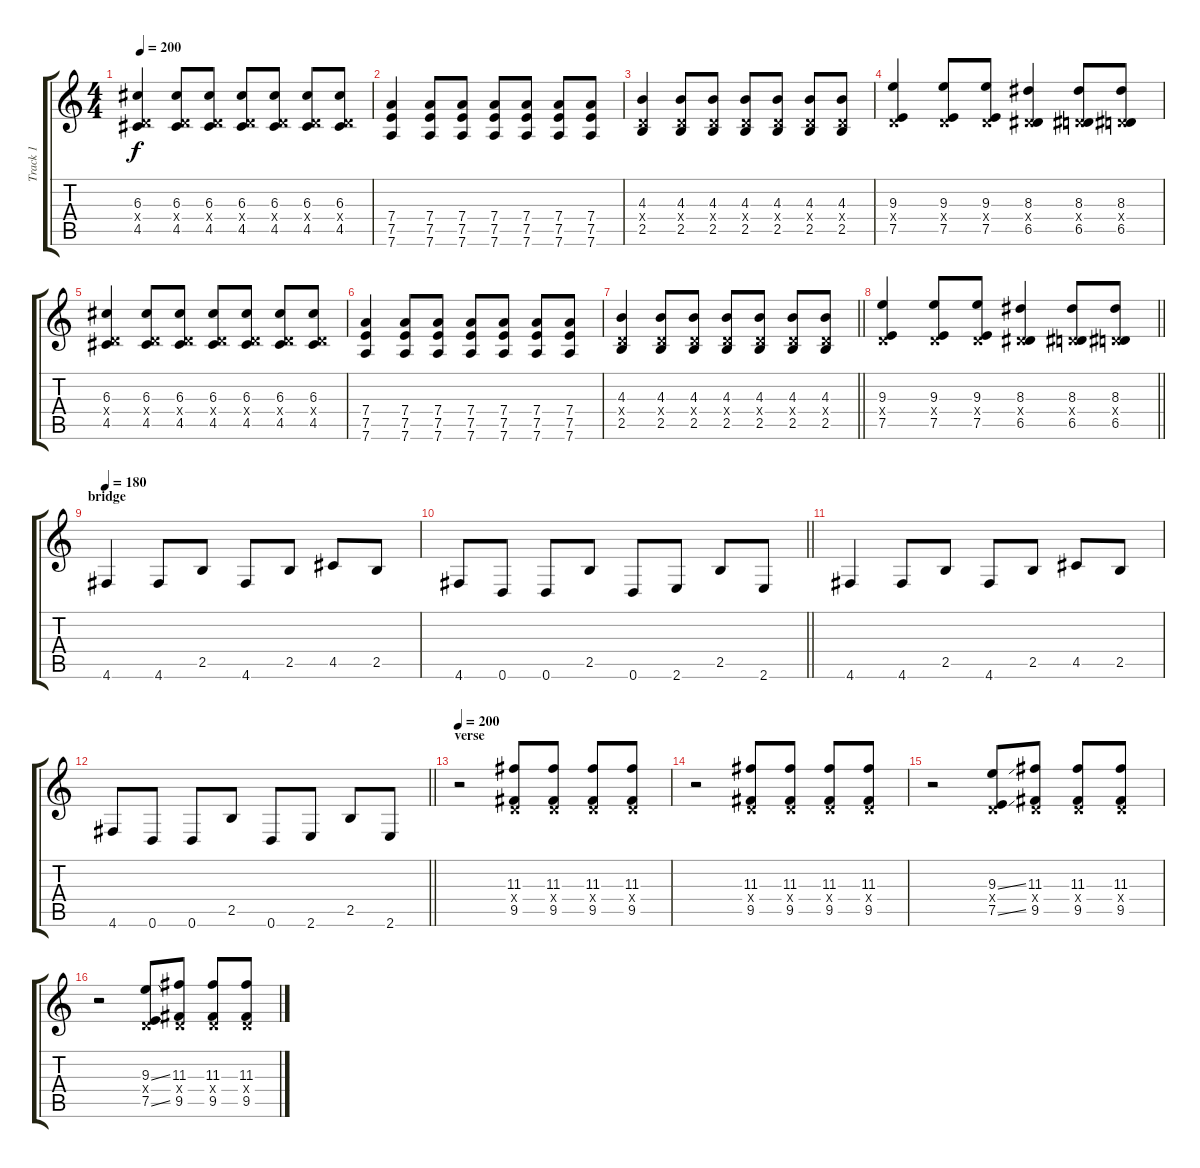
\track ("Track 1" "Track 1") {instrument electricguitarclean}
\staff {score tabs}
\tuning (E4 B3 G3 D3 A2 D2) {hide}
\ts (4 4)
\tempo 200
\clef g2
\ks c
(6.3 0.4{x} 4.5).4{dy f} (6.3 0.4{x} 4.5).8 (6.3 0.4{x} 4.5).8 (6.3 0.4{x} 4.5).8 (6.3 0.4{x} 4.5).8 (6.3 0.4{x} 4.5).8 (6.3 0.4{x} 4.5).8 |
(7.4 7.5 7.6).4 (7.4 7.5 7.6).8 (7.4 7.5 7.6).8 (7.4 7.5 7.6).8 (7.4 7.5 7.6).8 (7.4 7.5 7.6).8 (7.4 7.5 7.6).8 |
(4.3 0.4{x} 2.5).4 (4.3 0.4{x} 2.5).8 (4.3 0.4{x} 2.5).8 (4.3 0.4{x} 2.5).8 (4.3 0.4{x} 2.5).8 (4.3 0.4{x} 2.5).8 (4.3 0.4{x} 2.5).8 |
(9.3 0.4{x} 7.5).4 (9.3 0.4{x} 7.5).8 (9.3 0.4{x} 7.5).8 (8.3 0.4{x} 6.5).4 (8.3 0.4{x} 6.5).8 (8.3 0.4{x} 6.5).8 |
(6.3 0.4{x} 4.5).4 (6.3 0.4{x} 4.5).8 (6.3 0.4{x} 4.5).8 (6.3 0.4{x} 4.5).8 (6.3 0.4{x} 4.5).8 (6.3 0.4{x} 4.5).8 (6.3 0.4{x} 4.5).8 |
(7.4 7.5 7.6).4 (7.4 7.5 7.6).8 (7.4 7.5 7.6).8 (7.4 7.5 7.6).8 (7.4 7.5 7.6).8 (7.4 7.5 7.6).8 (7.4 7.5 7.6).8 |
\barLineRight lightlight
(4.3 0.4{x} 2.5).4 (4.3 0.4{x} 2.5).8 (4.3 0.4{x} 2.5).8 (4.3 0.4{x} 2.5).8 (4.3 0.4{x} 2.5).8 (4.3 0.4{x} 2.5).8 (4.3 0.4{x} 2.5).8 |
\barLineRight lightlight
(9.3 0.4{x} 7.5).4 (9.3 0.4{x} 7.5).8 (9.3 0.4{x} 7.5).8 (8.3 0.4{x} 6.5).4 (8.3 0.4{x} 6.5).8 (8.3 0.4{x} 6.5).8 |
\section ("" "bridge")
\tempo 180
4.6.4 4.6.8 2.5.8 4.6.8 2.5.8 4.5.8 2.5.8 |
\barLineRight lightlight
4.6.8 0.6.8 0.6.8 2.5.8 0.6.8 2.6.8 2.5.8 2.6.8 |
4.6.4 4.6.8 2.5.8 4.6.8 2.5.8 4.5.8 2.5.8 |
\barLineRight lightlight
4.6.8 0.6.8 0.6.8 2.5.8 0.6.8 2.6.8 2.5.8 2.6.8 |
\section ("" "verse")
\tempo 200
r.2{instrument distortionguitar} (11.3 0.4{x} 9.5).8 (11.3 0.4{x} 9.5).8 (11.3 0.4{x} 9.5).8 (11.3 0.4{x} 9.5).8 |
r.2 (11.3 0.4{x} 9.5).8 (11.3 0.4{x} 9.5).8 (11.3 0.4{x} 9.5).8 (11.3 0.4{x} 9.5).8 |
r.2 (9.3{ss} 0.4{x} 7.5{ss}).8 (11.3 0.4{x} 9.5).8 (11.3 0.4{x} 9.5).8 (11.3 0.4{x} 9.5).8 |
r.2 (9.3{ss} 0.4{x} 7.5{ss}).8 (11.3 0.4{x} 9.5).8 (11.3 0.4{x} 9.5).8 (11.3 0.4{x} 9.5).8
